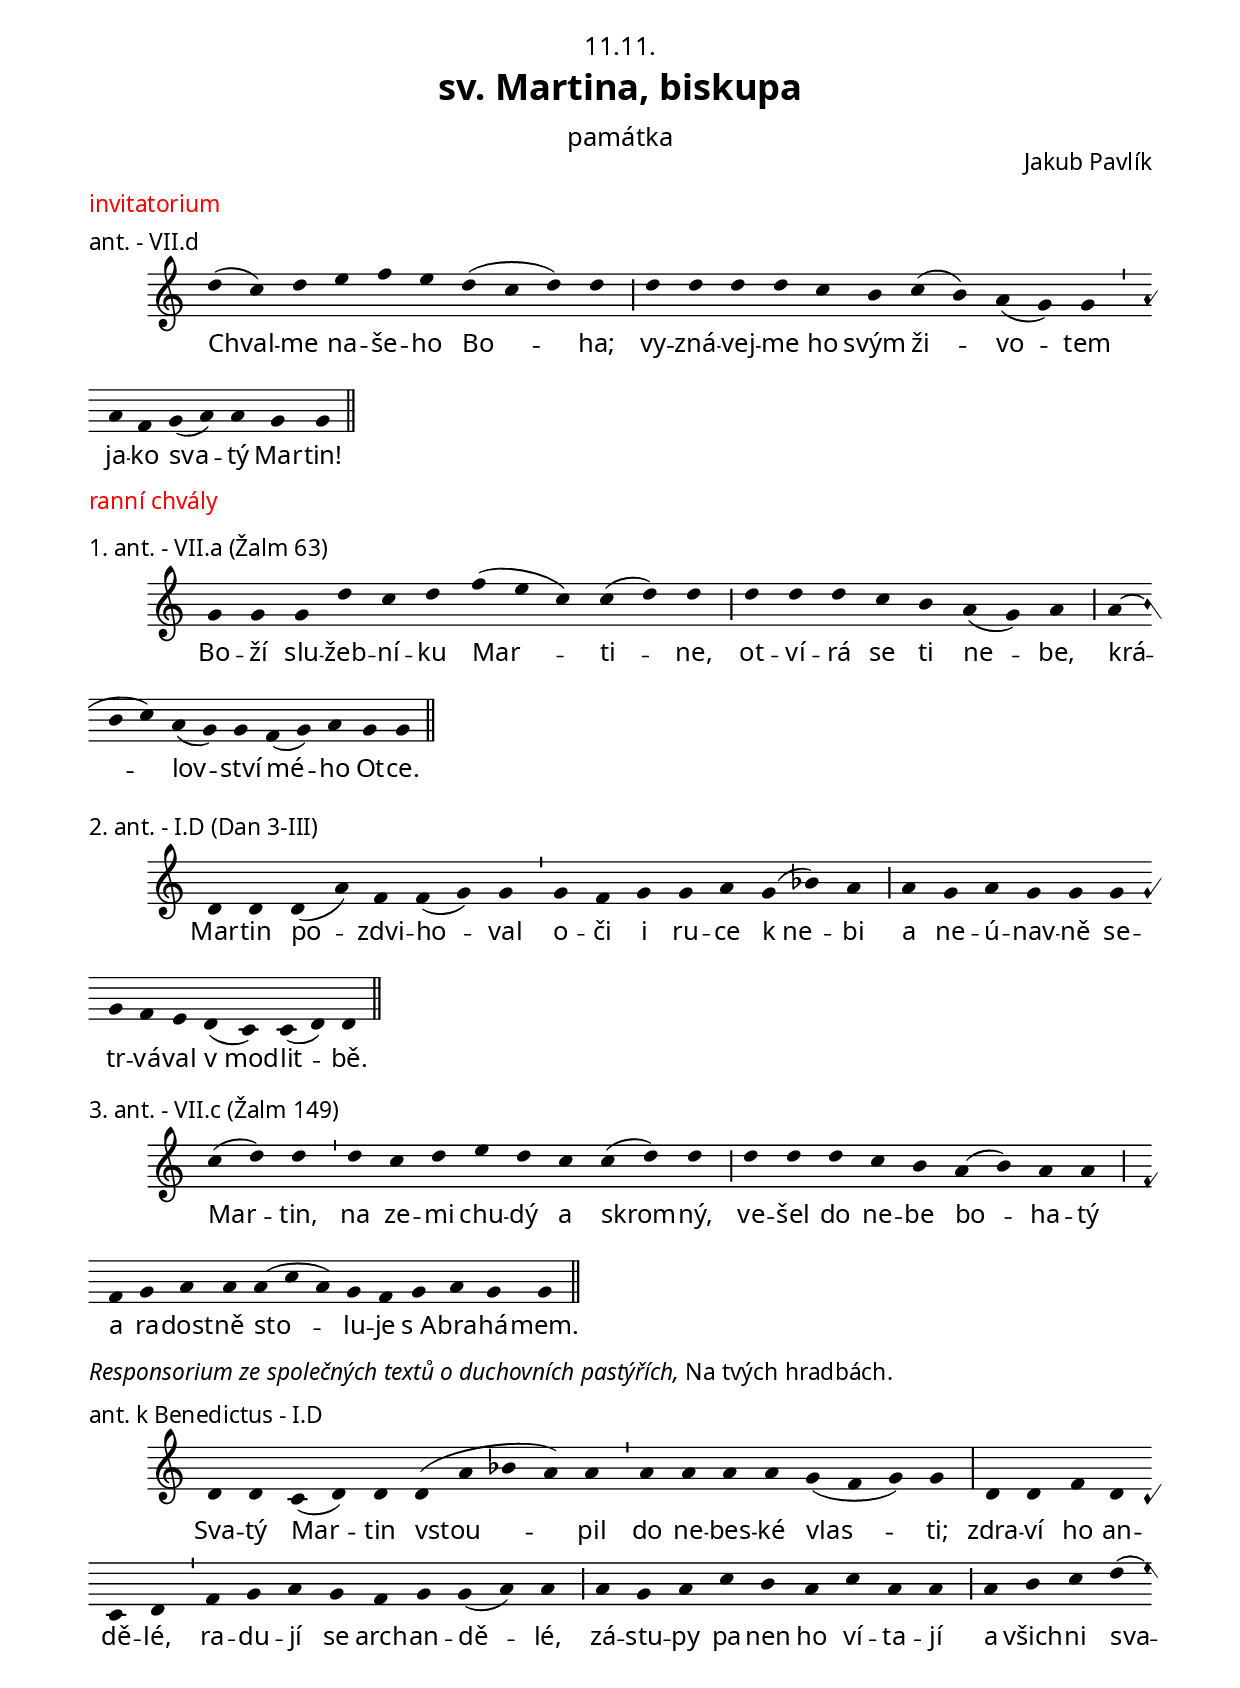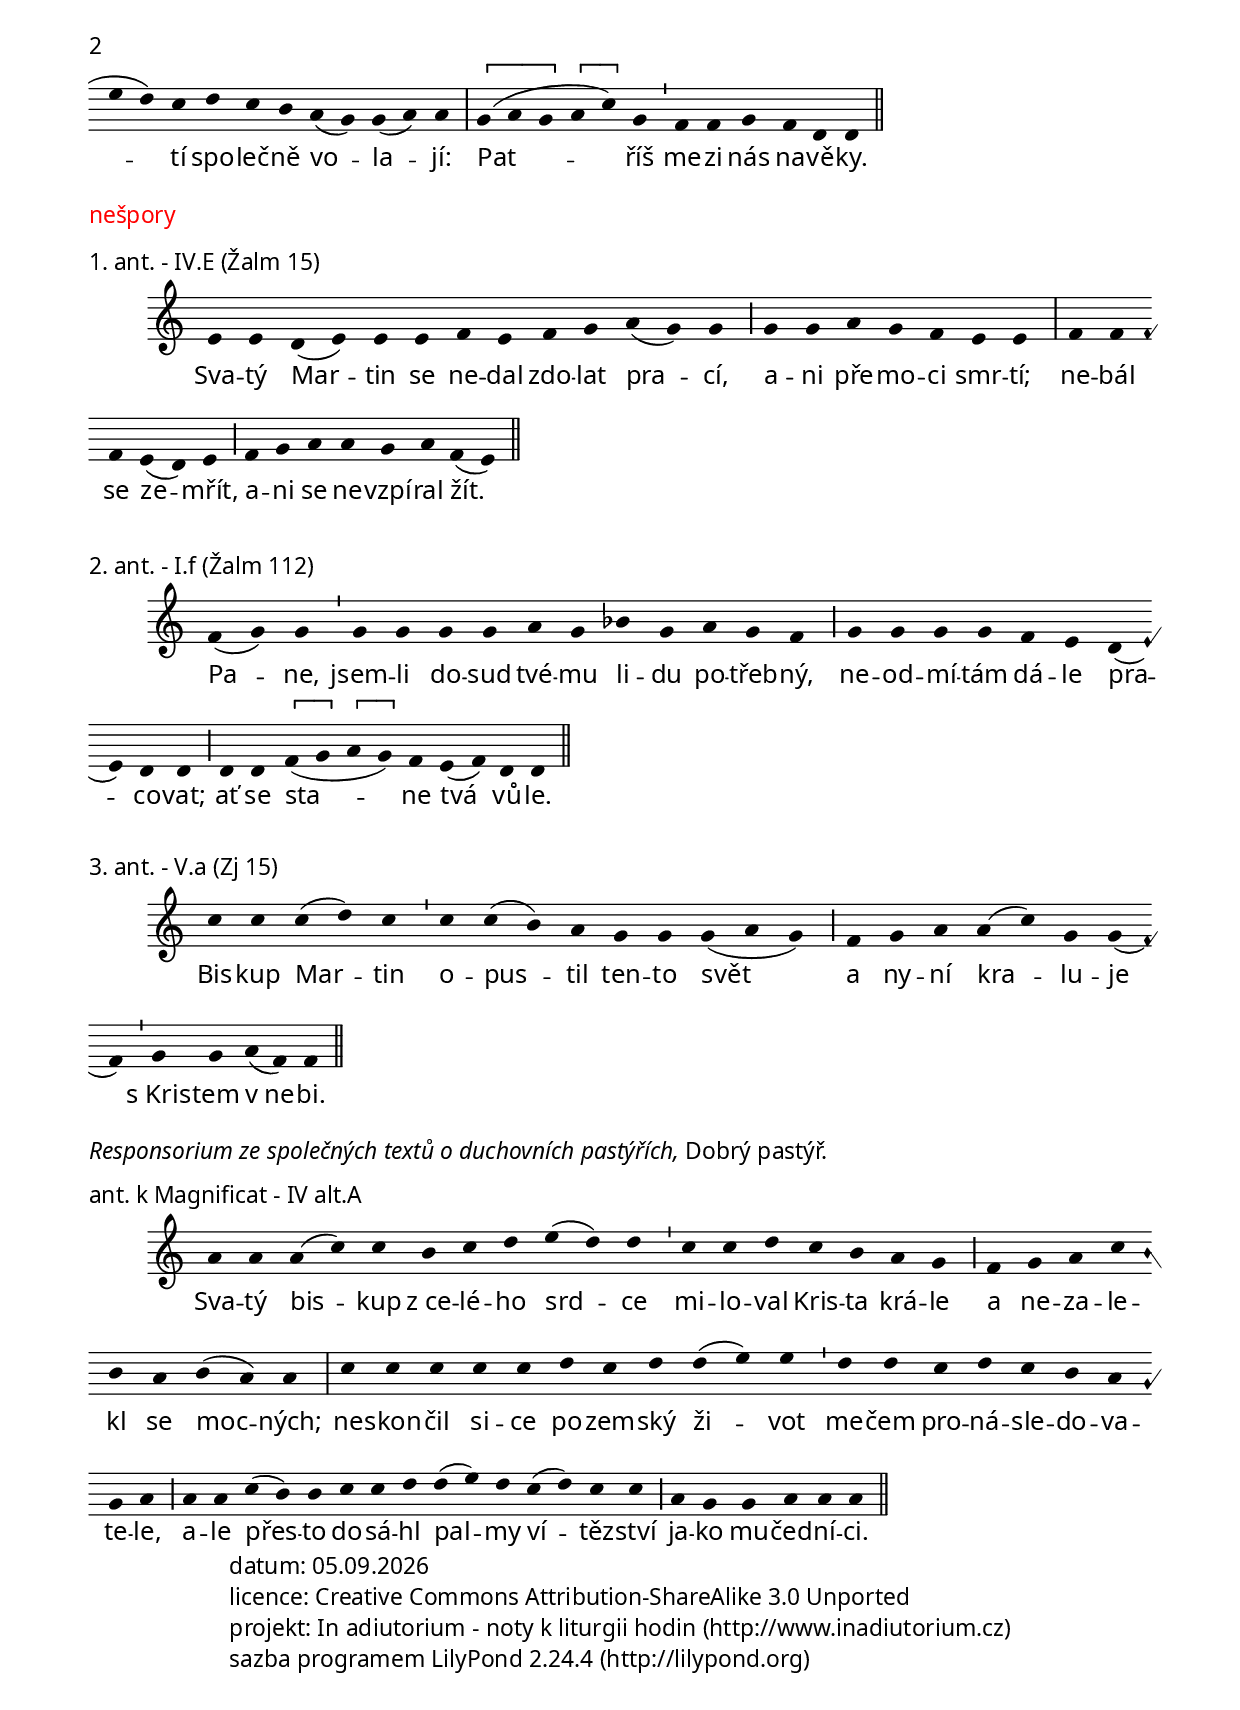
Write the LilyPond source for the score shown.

\version "2.16.0"

\include "../spolecne.ly"
\include "../dilyresponsorii.ly"

\header {
  title = \markup\titleSvatek
            "sv. Martina, biskupa"
            památka
            11.11.
  composer = "Jakub Pavlík"
}

\markup {\nadpisHodinka {"invitatorium"}}

\score {
  \relative c'' {
    \choralniRezim
    d( c) d e f e d( c d) d \barMaior
    d d d d c b c( b) a( g) g \barMin
    a f g( a) a g g \barFinalis
  }
  \addlyrics {
    Chval -- me na -- še -- ho Bo -- ha;
    vy -- zná -- vej -- me ho svým ži -- vo -- tem
    ja -- ko sva -- tý Mar -- tin!
  }
  \header {
    quid = "ant."
    modus = "VII"
    differentia = "d"
    psalmus = ""
    id = "invit"
    piece = \markup {\sestavTitulekBezZalmu}
  }
}

\markup {\nadpisHodinka {"ranní chvály"}}

\score {
  \relative c'' {
    \choralniRezim
    g4 g g d' c d f( e c) c( d) d \barMaior
    d d d c b a( g) a \barMaior
    a( b c) a( g) g f( g) a g g \barFinalis
  }
  \addlyrics {
    Bo -- ží slu -- žeb -- ní -- ku Mar -- ti -- ne,
    ot -- ví -- rá se ti ne -- be,
    krá -- lov -- ství mé -- ho Ot -- ce.
  }
  \header {
    quid = "1. ant."
    modus = "VII"
    differentia = "a"
    psalmus = "Žalm 63"
    id = "rch-a1"
    piece = \markup {\sestavTitulek}
  }
}

\score {
  \relative c' {
    \choralniRezim
    d4 d d( a') f f( g) g \barMin g f g g a g( bes) a \barMaior
    a g a g g g g f e d( c) c( d) d \barFinalis
  }
  \addlyrics {
    Mar -- tin po -- zdvi -- ho -- val o -- či i ru -- ce k_ne -- bi
    a ne -- ú -- nav -- ně se -- tr -- vá -- val v_mod -- lit -- bě.
  }
  \header {
    quid = "2. ant."
    modus = "I"
    differentia = "D"
    psalmus = "Dan 3-III"
    placet = "nic moc; _ruce k nebi_ je nezpěvné"
    id = "rch-a2"
    piece = \markup {\sestavTitulek}
  }
}

\score {
  \relative c'' {
    \choralniRezim
    c4( d) d \barMin d c d e d c c( d) d \barMaior
    d d d c b a( b) a a \barMaior
    f g a a a( c a) g f g a g g \barFinalis
  }
  \addlyrics {
    Mar -- tin, na ze -- mi chu -- dý a skrom -- ný,
    ve -- šel do ne -- be bo -- ha -- tý
    a ra -- dost -- ně sto -- lu -- je s_A -- bra -- há -- mem.
    A -- le -- lu -- ja.
  }
  \header {
    quid = "3. ant."
    modus = "VII"
    differentia = "c"
    psalmus = "Žalm 149"
    id = "rch-a3"
    piece = \markup {\sestavTitulek}
  }
}

\markup\italic{Responsorium ze společných textů o duchovních pastýřích, \upright{Na tvých hradbách.}}

\score {
  \relative c' {
    \choralniRezim
    d4 d c( d) d d( a' bes a) a \barMin a a a a g( f g) g \barMax
    d d f d c d \barMin
    f g a g f g g( a) a \barMaior
    a g a c b a c a a \barMaior
    a b c d( e d) c d c b a( g) g( a) a \barMax
    \[ g( a g \] \[ a c) \] g \barMin f f g f d d \barFinalis
  }
  \addlyrics {
    Sva -- tý Mar -- tin vstou -- pil do ne -- bes -- ké vlas -- ti;
    zdra -- ví ho an -- dě -- lé,
    ra -- du -- jí se arch -- an -- dě -- lé,
    zá -- stu -- py pa -- nen ho ví -- ta -- jí
    a všich -- ni sva -- tí spo -- leč -- ně vo -- la -- jí:
    Pat -- říš me -- zi nás na -- vě -- ky.
  }
  \header {
    quid = "ant. k Benedictus"
    modus = "I"
    differentia = "D"
    psalmus = ""
    id = "rch-aben"
    piece = \markup {\sestavTitulekBezZalmu}
  }
}

\markup {\nadpisHodinka {"nešpory"}}

\score {
  \relative c' {
    \choralniRezim
    e4 e d( e) e e f e f g a( g) g \barMaior
    g g a g f e e \barMax
    f f f e( d) e \barMaior
    f g a a g a f( e) \barFinalis
  }
  \addlyrics {
    % text upraven
    Sva -- tý Mar -- tin se ne -- dal zdo -- lat pra -- cí,
    a -- ni pře -- mo -- ci smr -- tí;
    ne -- bál se ze -- mřít,
    a -- ni se ne -- vzpí -- ral žít.
  }
  \header {
    quid = "1. ant."
    modus = "IV"
    differentia = "E"
    psalmus = "Žalm 15"
    placet = "není úplně marná, ale přeci zkusit lépe"
    id = "ne-a1"
    piece = \markup {\sestavTitulek}
  }
}

\score {
  \relative c' {
    \choralniRezim
    f( g) g \barMin g g g g a g bes g a g f \barMaior
    g g g g f e d( e) d d \barMaior
    d d \[ f( g \] \[ a g) \] f e( f) d d \barFinalis
  }
  \addlyrics {
    Pa -- ne, jsem -- li do -- sud tvé -- mu li -- du po -- třeb -- ný,
    ne -- od -- mí -- tám dá -- le pra -- co -- vat;
    ať se sta -- ne tvá vů -- le.
  }
  \header {
    quid = "2. ant."
    modus = "I"
    differentia = "f"
    psalmus = "Žalm 112"
    placet = "_tvému lidu potřebný_ rozhodně jinak"
    id = "ne-a2"
    piece = \markup {\sestavTitulek}
  }
}

\score {
  \relative c'' {
    \choralniRezim
    c4 c c( d) c \barMin c c( b) a g g g( a g) \barMaior
    f g a a( c) g g( f) \barMin g g a( f) f \barFinalis
  }
  \addlyrics {
    Bis -- kup Mar -- tin o -- pus -- til ten -- to svět
    a ny -- ní kra -- lu -- je s_Kris -- tem v_ne -- bi.
  }
  \header {
    quid = "3. ant."
    modus = "V"
    differentia = "a"
    psalmus = "Zj 15"
    placet = "_opustil_ rozhodně bez melismatu na druhé slabice"
    id = "ne-a3"
    piece = \markup {\sestavTitulek}
  }
}

\markup\italic{Responsorium ze společných textů o duchovních pastýřích, \upright{Dobrý pastýř.}}

\score {
  \relative c'' {
    \choralniRezim
    a4 a a( c) c b c d e( d) d \barMin c c d c b a g \barMaior
    f g a c b a b( a) a \barMax

    c c c c c d c d d( e) e \barMin
    d d c d c b a g a \barMaior
    a a c( b) b c c d d( e) d c( d) c c \barMaior
    a g g a a a \barFinalis
  }
  \addlyrics {
    Sva -- tý bis -- kup
    z_ce -- lé -- ho srd -- ce mi -- lo -- val Kris -- ta krá -- le
    a ne -- za -- le -- kl se moc -- ných;

    ne -- skon -- čil si -- ce po -- zem -- ský ži -- vot
    me -- čem pro -- ná -- sle -- do -- va -- te -- le,
    a -- le přes -- to do -- sá -- hl pal -- my ví -- těz -- ství
    ja -- ko mu -- čed -- ní -- ci.
  }
  \header {
    quid = "ant. k Magnificat"
    modus = "IV alt"
    differentia = "A"
    psalmus = ""
    placet = "na více místech zadrhává"
    id = "ne-amag"
    piece = \markup {\sestavTitulekBezZalmu}
  }
}